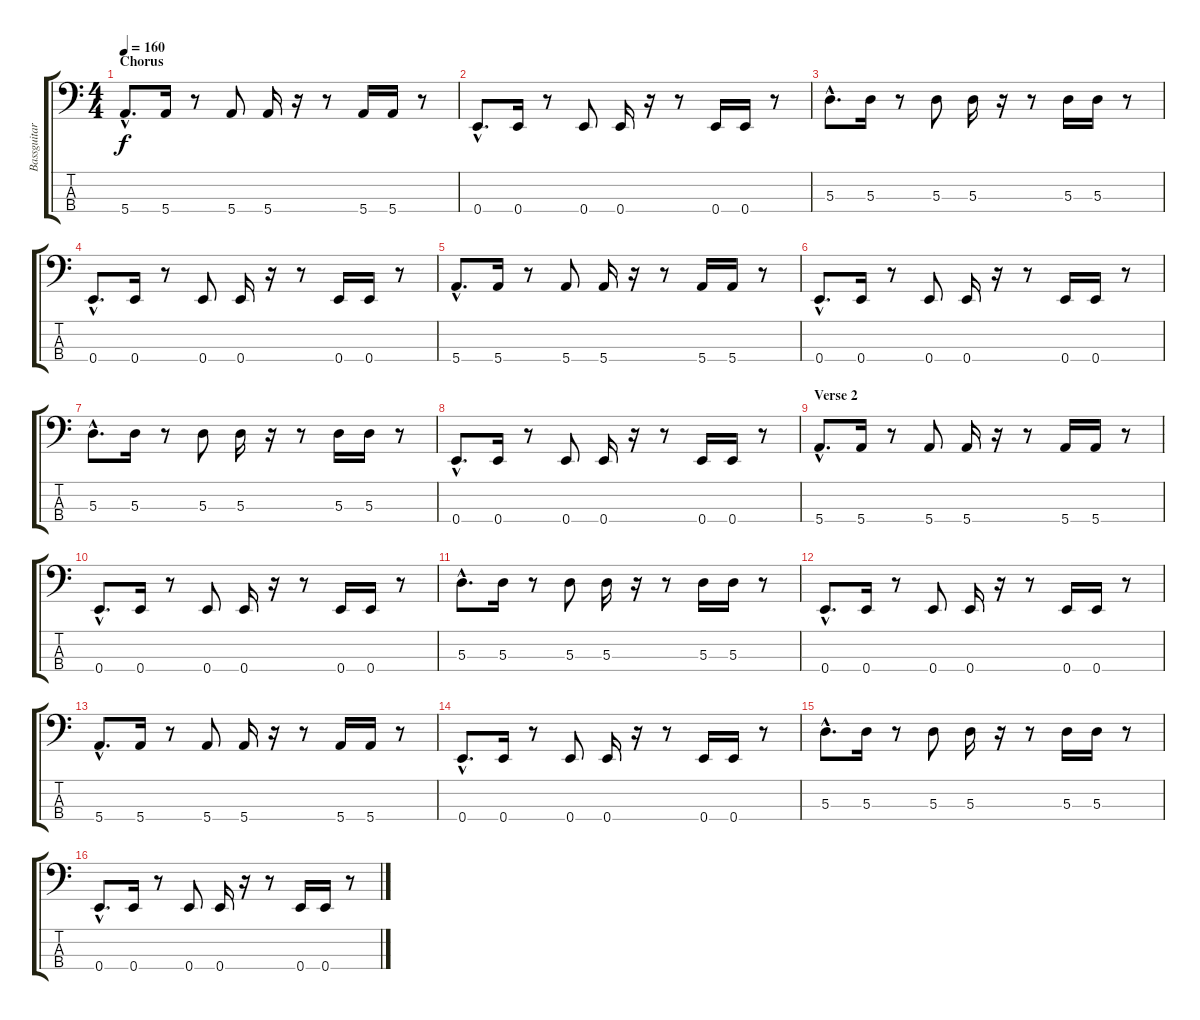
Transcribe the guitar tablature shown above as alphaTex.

\track ("Bassguitar" "Bassguitar") {instrument electricbassfinger}
\staff {score tabs}
\tuning (G2 D2 A1 E1) {hide}
\ts (4 4)
\section ("" "Chorus")
\tempo 160
\clef f4
\ks c
5.4{hac}.8{d dy f} 5.4.16 r.8 5.4.8 5.4.16 r.16 r.8 5.4.16 5.4.16 r.8 |
0.4{hac}.8{d} 0.4.16 r.8 0.4.8 0.4.16 r.16 r.8 0.4.16 0.4.16 r.8 |
5.3{hac}.8{d} 5.3.16 r.8 5.3.8 5.3.16 r.16 r.8 5.3.16 5.3.16 r.8 |
0.4{hac}.8{d} 0.4.16 r.8 0.4.8 0.4.16 r.16 r.8 0.4.16 0.4.16 r.8 |
5.4{hac}.8{d} 5.4.16 r.8 5.4.8 5.4.16 r.16 r.8 5.4.16 5.4.16 r.8 |
0.4{hac}.8{d} 0.4.16 r.8 0.4.8 0.4.16 r.16 r.8 0.4.16 0.4.16 r.8 |
5.3{hac}.8{d} 5.3.16 r.8 5.3.8 5.3.16 r.16 r.8 5.3.16 5.3.16 r.8 |
0.4{hac}.8{d} 0.4.16 r.8 0.4.8 0.4.16 r.16 r.8 0.4.16 0.4.16 r.8 |
\section ("" "Verse 2")
5.4{hac}.8{d} 5.4.16 r.8 5.4.8 5.4.16 r.16 r.8 5.4.16 5.4.16 r.8 |
0.4{hac}.8{d} 0.4.16 r.8 0.4.8 0.4.16 r.16 r.8 0.4.16 0.4.16 r.8 |
5.3{hac}.8{d} 5.3.16 r.8 5.3.8 5.3.16 r.16 r.8 5.3.16 5.3.16 r.8 |
0.4{hac}.8{d} 0.4.16 r.8 0.4.8 0.4.16 r.16 r.8 0.4.16 0.4.16 r.8 |
5.4{hac}.8{d} 5.4.16 r.8 5.4.8 5.4.16 r.16 r.8 5.4.16 5.4.16 r.8 |
0.4{hac}.8{d} 0.4.16 r.8 0.4.8 0.4.16 r.16 r.8 0.4.16 0.4.16 r.8 |
5.3{hac}.8{d} 5.3.16 r.8 5.3.8 5.3.16 r.16 r.8 5.3.16 5.3.16 r.8 |
0.4{hac}.8{d} 0.4.16 r.8 0.4.8 0.4.16 r.16 r.8 0.4.16 0.4.16 r.8
